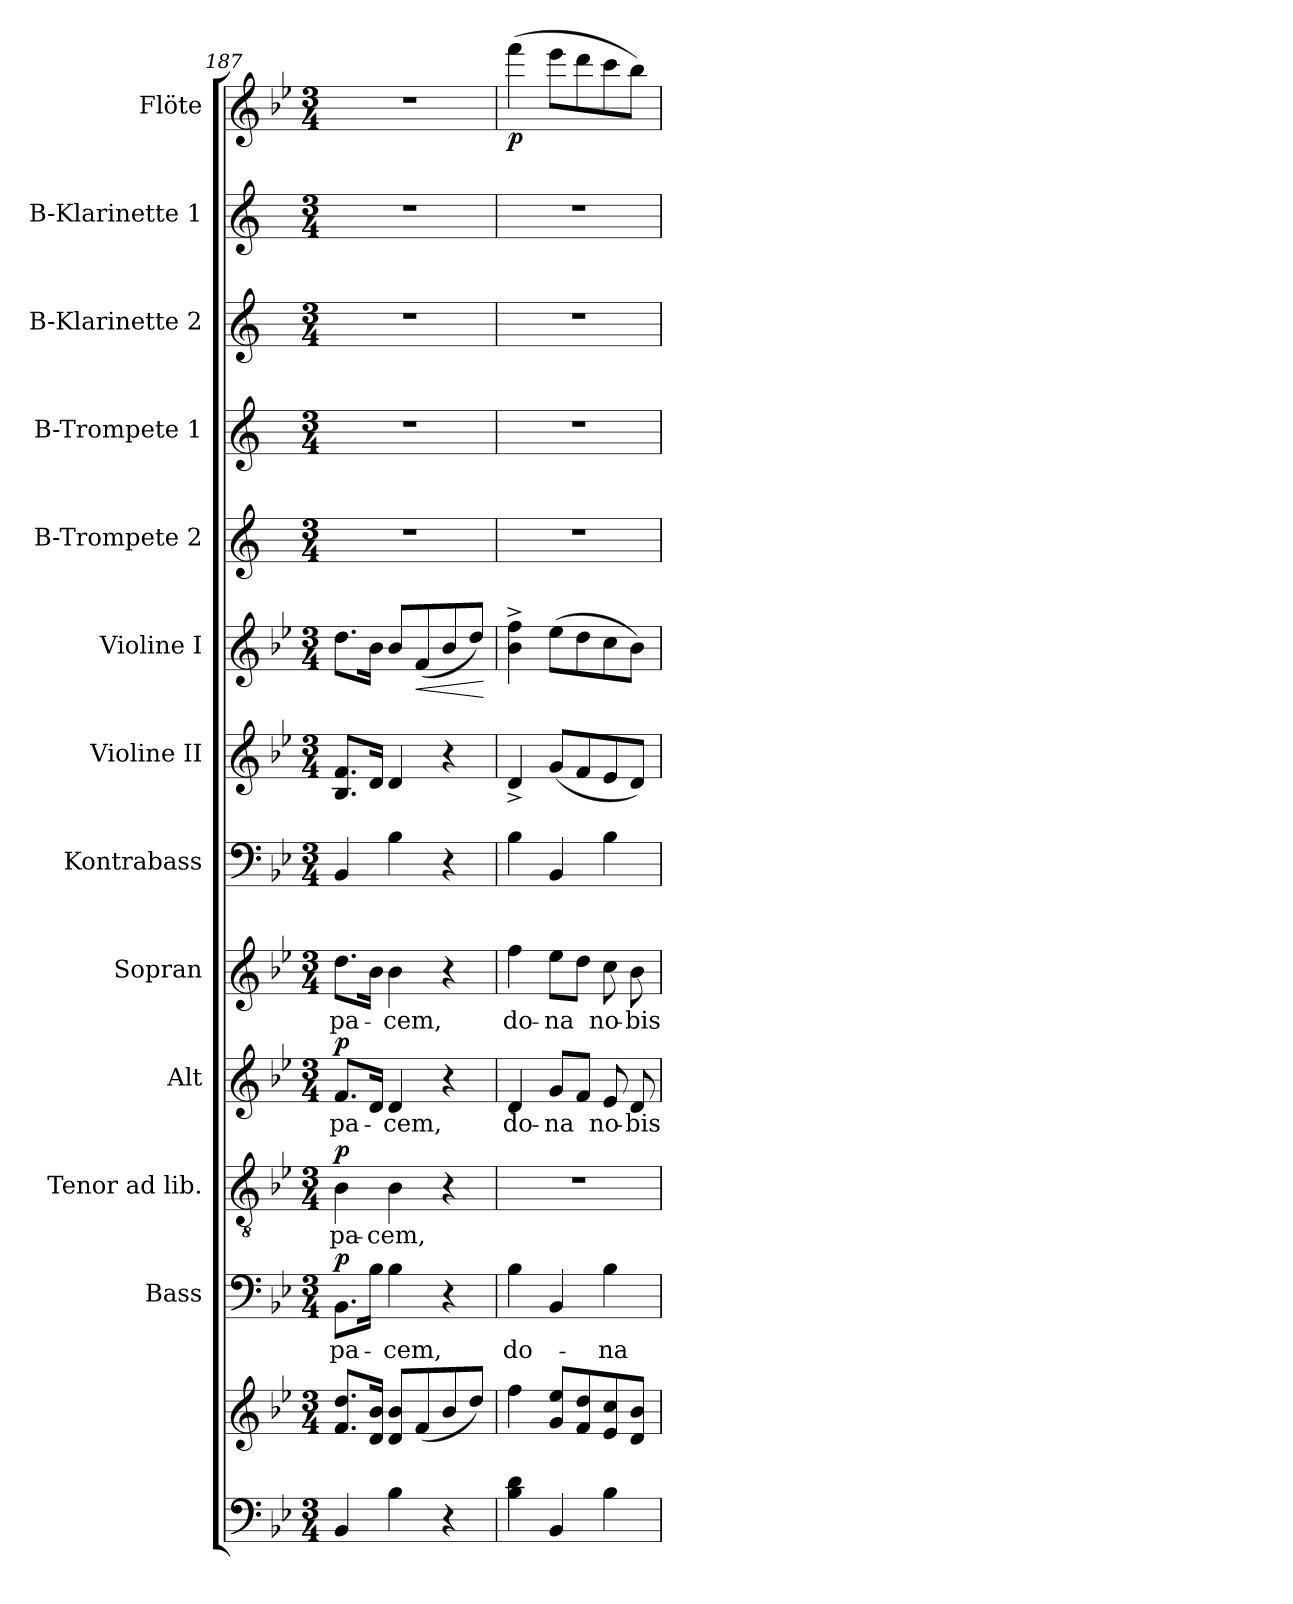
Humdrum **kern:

**kern	**kern	**kern	**text	**dynam	**kern	**text	**dynam	**kern	**text	**dynam	**kern	**text	**kern	**kern	**kern	**dynam	**kern	**kern	**kern	**kern	**kern	**dynam
*part13	*part13	*part12	*part12	*part12	*part11	*part11	*part11	*part10	*part10	*part10	*part9	*part9	*part8	*part7	*part6	*part6	*part5	*part4	*part3	*part2	*part1	*part1
*staff14	*staff13	*staff12	*staff12	*staff12	*staff11	*staff11	*staff11	*staff10	*staff10	*staff10	*staff9	*staff9	*staff8	*staff7	*staff6	*staff6	*staff5	*staff4	*staff3	*staff2	*staff1	*staff1
*	*	*I"Bass	*	*	*I"Tenor ad lib.	*	*	*I"Alt	*	*	*I"Sopran	*	*I"Kontrabass	*I"Violine II	*I"Violine I	*	*I"B-Trompete 2	*I"B-Trompete 1	*I"B-Klarinette 2	*I"B-Klarinette 1	*I"Flöte	*
*	*	*I'B.	*	*	*I'T.	*	*	*I'A.	*	*	*I'S.	*	*I'Kb.	*I'Vl. II	*I'Vl. I	*	*I'B Trp. 2	*I'B Trp. 1	*I'B Kl. 2	*I'B Kl. 1	*I'Fl.	*
*clefF4	*clefG2	*clefF4	*	*	*clefGv2	*	*	*clefG2	*	*	*clefG2	*	*clefF4	*clefG2	*clefG2	*	*clefG2	*clefG2	*clefG2	*clefG2	*clefG2	*
*	*	*	*	*	*	*	*	*	*	*	*	*	*ITrd7c12	*	*	*	*ITrd1c2	*ITrd1c2	*ITrd1c2	*ITrd1c2	*	*
*k[b-e-]	*k[b-e-]	*k[b-e-]	*	*	*k[b-e-]	*	*	*k[b-e-]	*	*	*k[b-e-]	*	*k[b-e-]	*k[b-e-]	*k[b-e-]	*	*k[b-e-]	*k[b-e-]	*k[b-e-]	*k[b-e-]	*k[b-e-]	*
*B-:	*B-:	*B-:	*	*	*B-:	*	*	*B-:	*	*	*B-:	*	*B-:	*B-:	*B-:	*	*B-:	*B-:	*B-:	*B-:	*B-:	*
*M3/4	*M3/4	*M3/4	*	*	*M3/4	*	*	*M3/4	*	*	*M3/4	*	*M3/4	*M3/4	*M3/4	*	*M3/4	*M3/4	*M3/4	*M3/4	*M3/4	*
=187	=187	=187	=187	=187	=187	=187	=187	=187	=187	=187	=187	=187	=187	=187	=187	=187	=187	=187	=187	=187	=187	=187
!	!	!	!LO:LY:b	!LO:DY:a	!	!LO:LY:b	!LO:DY:a	!	!LO:LY:b	!LO:DY:a	!	!LO:LY:b	!	!	!	!	!	!	!	!	!	!
4BB-/	8.f/ 8.dd/L	8.BB-\L	pa-	p	4B-\	pa-	p	8.f/L	pa-	p	8.dd\L	pa-	4BBB-/	8.B-/ 8.f/L	8.dd\L	.	2.r	2.r	2.r	2.r	2.r	.
.	16d/ 16b-/Jk	16B-\Jk	.	.	.	.	.	16d/Jk	.	.	16b-\Jk	.	.	16d/Jk	16b-\Jk	.	.	.	.	.	.	.
!	!	!	!LO:LY:b	!	!	!LO:LY:b	!	!	!LO:LY:b	!	!	!LO:LY:b	!	!	!	!	!	!	!	!	!	!
4B-\	8d/ 8b-/L	4B-\	-cem,	.	4B-\	-cem,	.	4d/	-cem,	.	4b-\	-cem,	4BB-\	4d/	8b-/L	.	.	.	.	.	.	.
!	!	!	!	!	!	!	!	!	!	!	!	!	!	!	!	!LO:HP:b	!	!	!	!	!	!
.	(<8f/	.	.	.	.	.	.	.	.	.	.	.	.	.	(<8f/	<	.	.	.	.	.	.
4r	8b-/	4r	.	.	4r	.	.	4r	.	.	4r	.	4r	4r	8b-/	.	.	.	.	.	.	.
.	8dd/J)	.	.	.	.	.	.	.	.	.	.	.	.	.	8dd/J)	.	.	.	.	.	.	.
.	.	.	.	.	.	.	.	.	.	.	.	.	.	.	.	[	.	.	.	.	.	.
=188	=188	=188	=188	=188	=188	=188	=188	=188	=188	=188	=188	=188	=188	=188	=188	=188	=188	=188	=188	=188	=188	=188
!	!	!	!LO:LY:b	!	!	!	!	!	!LO:LY:b	!	!	!LO:LY:b	!	!	!	!	!	!	!	!	!	!LO:DY:b
4B-\ 4d\	4ff\	4B-\	do-	.	2.r	.	.	4d/	do-	.	4ff\	do-	4BB-\	4d^</	4b-\^> 4ff\^>	.	2.r	2.r	2.r	2.r	(>4fff\	p
!	!	!	!	!	!	!	!	!	!LO:LY:b	!	!	!LO:LY:b	!	!	!	!	!	!	!	!	!	!
4BB-/	8g/ 8ee-/L	4BB-/	.	.	.	.	.	8g/L	-na	.	8ee-\L	-na	4BBB-/	(<8g/L	(>8ee-\L	.	.	.	.	.	8eee-\L	.
.	8f/ 8dd/	.	.	.	.	.	.	8f/J	.	.	8dd\J	.	.	8f/	8dd\	.	.	.	.	.	8ddd\	.
!	!	!	!LO:LY:b	!	!	!	!	!	!LO:LY:b	!	!	!LO:LY:b	!	!	!	!	!	!	!	!	!	!
4B-\	8e-/ 8cc/	4B-\	-na	.	.	.	.	8e-/	no-	.	8cc\	no-	4BB-\	8e-/	8cc\	.	.	.	.	.	8ccc\	.
!	!	!	!	!	!	!	!	!	!LO:LY:b	!	!	!LO:LY:b	!	!	!	!	!	!	!	!	!	!
.	8d/ 8b-/J	.	.	.	.	.	.	8d/	-bis	.	8b-\	-bis	.	8d/J)	8b-\J)	.	.	.	.	.	8bb-\J)	.
=	=	=	=	=	=	=	=	=	=	=	=	=	=	=	=	=	=	=	=	=	=	=
*-	*-	*-	*-	*-	*-	*-	*-	*-	*-	*-	*-	*-	*-	*-	*-	*-	*-	*-	*-	*-	*-	*-
